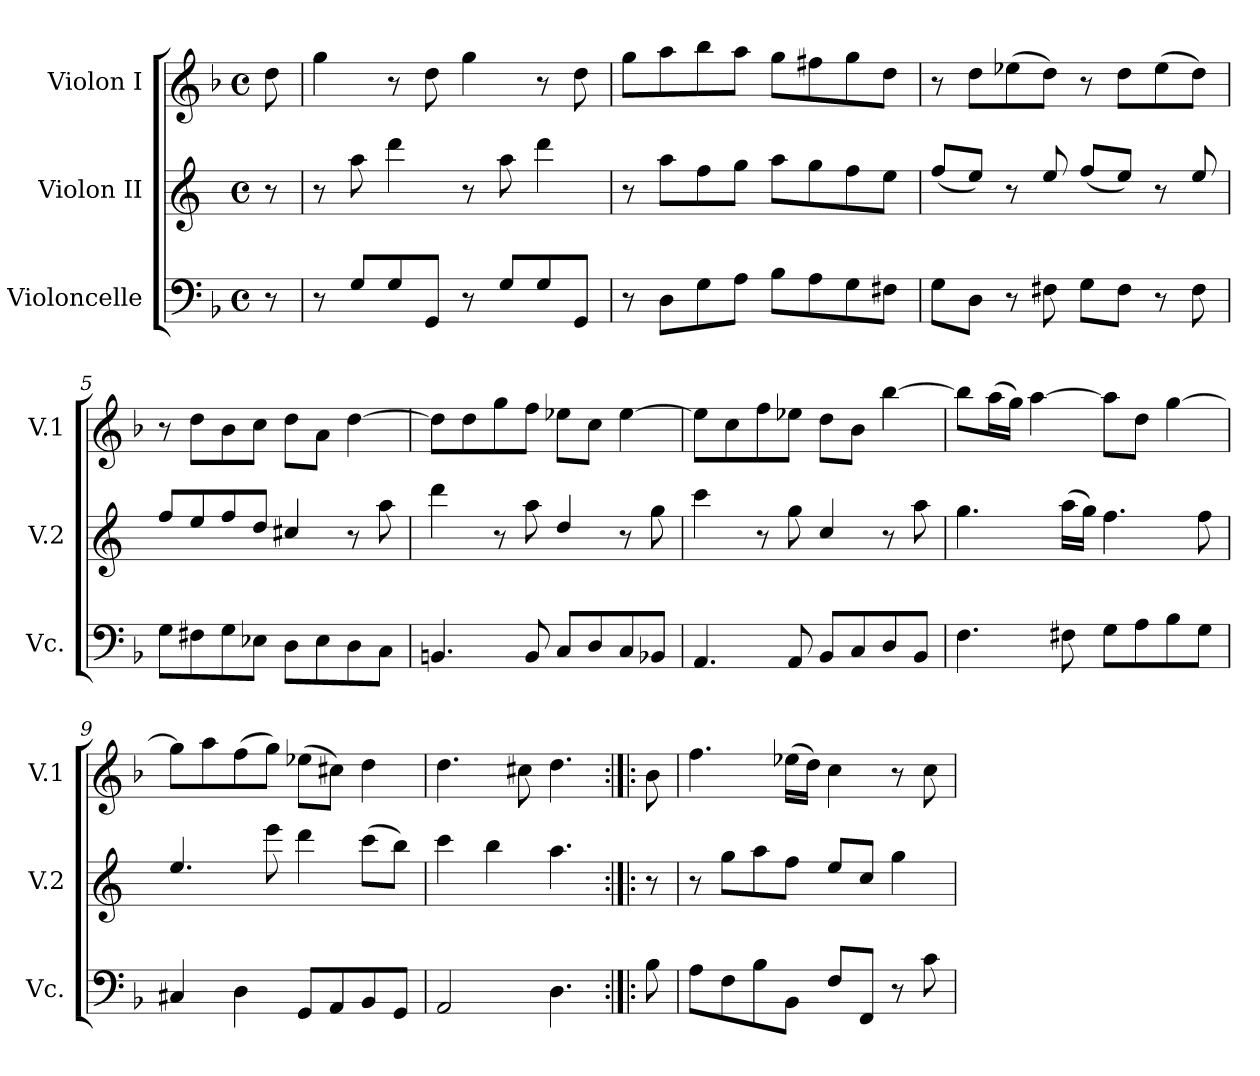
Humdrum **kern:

**kern	**kern	**kern
*part3	*part2	*part1
*staff3	*staff2	*staff1
*I"Violoncelle	*I"Violon II	*I"Violon I
*I'Vc.	*I'V.2	*I'V.1
*clefF4	*clefG2	*clefG2
*	*ITrd4c7	*
*k[b-]	*k[b-]	*k[b-]
*F:	*F:	*F:
*M4/4	*M4/4	*M4/4
*met(c)	*met(c)	*met(c)
=1	=1	=1
8r	8r	8dd\
=2	=2	=2
8r	8r	4gg\
8G/L	8dd\	.
8G/	4gg\	8r
8GG/J	.	8dd\
8r	8r	4gg\
8G/L	8dd\	.
8G/	4gg\	8r
8GG/J	.	8dd\
=3	=3	=3
8r	8r	8gg\L
8D\L	8dd\L	8aa\
8G\	8b-\	8bb-\
8A\J	8cc\J	8aa\J
8B-\L	8dd\L	8gg\L
8A\	8cc\	8ff#X\
8G\	8b-\	8gg\
8F#X\J	8a\J	8dd\J
=4	=4	=4
8G\L	(8b-/L	8r
8D\J	8a/J)	8dd\L
8r	8r	(8ee-X\
8F#X\	8a/	8dd\J)
8G\L	(8b-/L	8r
8F#\J	8a/J)	8dd\L
8r	8r	(8ee-\
8F#\	8a/	8dd\J)
=5	=5	=5
8G\L	8b-/L	8r
8F#X\	8a/	8dd\L
8G\	8b-/	8b-\
8E-X\J	8g/J	8cc\J
8D\L	4f#X/	8dd\L
8E-\	.	8a\J
8D\	8r	[4dd\
8C\J	8dd\	.
=6	=6	=6
4.BBn/	4gg\	8dd\L]
.	.	8dd\
.	8r	8gg\
8BB/	8dd\	8ff\J
8C/L	4g/	8ee-X\L
8D/	.	8cc\J
8C/	8r	[4ee-\
8BB-X/J	8cc\	.
=7	=7	=7
4.AA/	4ff\	8ee-\L]
.	.	8cc\
.	8r	8ff\
8AA/	8cc\	8ee-X\J
8BB-/L	4f/	8dd\L
8C/	.	8b-\J
8D/	8r	[4bb-\
8BB-/J	8dd\	.
=8	=8	=8
4.F\	4.cc\	8bb-\L]
.	.	(16aa\L
.	.	16gg\JJ)
.	.	[4aa\
8F#X\	(16dd\LL	.
.	16cc\JJ)	.
8G\L	4.b-\	8aa\L]
8A\	.	8dd\J
8B-\	.	[4gg\
8G\J	8b-\	.
!!LO:LB:g=z
=9	=9	=9
4C#X/	4.a/	8gg\L]
.	.	8aa\
4D\	.	(8ff\
.	8aa\	8gg\J)
8GG/L	4gg\	(8ee-X\L
8AA/	.	8cc#X\J)
8BB-/	(8ff\L	4dd\
8GG/J	8ee\J)	.
=10	=10	=10
2AA/	4ff\	4.dd\
.	4ee\	.
.	.	8cc#X\
4.D\	4.dd\	4.dd\
=11:|!|:	=11:|!|:	=11:|!|:
8B-\	8r	8b-\
=12	=12	=12
8A\L	8r	4.ff\
8F\	8cc\L	.
8B-\	8dd\	.
8BB-\J	8b-\J	(16ee-X\LL
.	.	16dd\JJ)
8F/L	8a/L	4cc\
8FF/J	8f/J	.
8r	4cc\	8r
8c\	.	8cc\
=	=	=
*-	*-	*-
